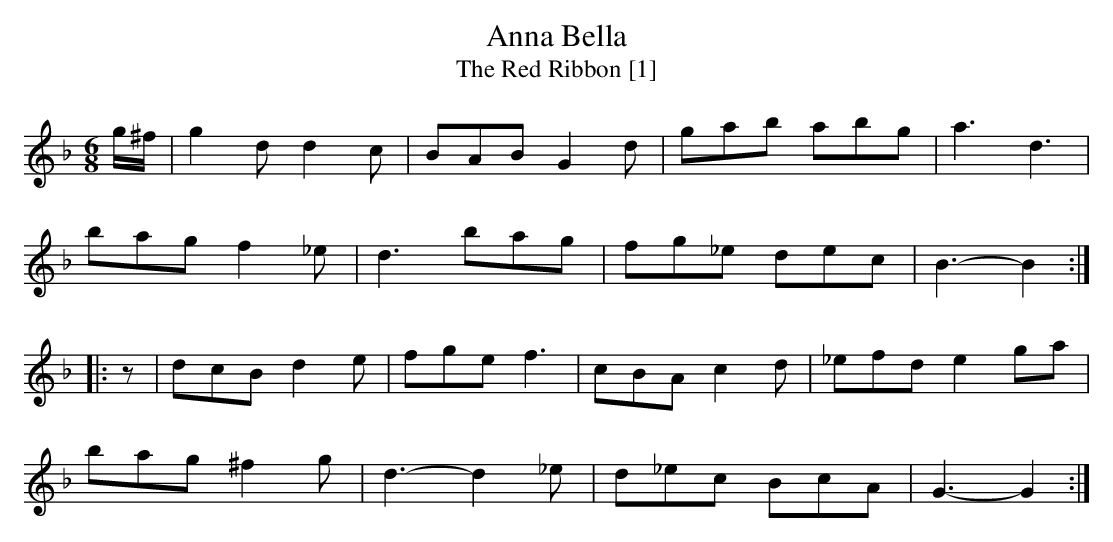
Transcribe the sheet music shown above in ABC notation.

X:1
T:Anna Bella
T:Red Ribbon [1], The
M:6/8
L:1/8
K:Gdor
g/^f/|g2d d2c|BAB G2d|gab abg|a3 d3|
bag f2_e|d3 bag|fg_e dec|B3-B2:|
|:z|dcB d2e|fge f3|cBA c2d|_efd e2 ga|
bag ^f2g|d3-d2_e|d_ec BcA|G3-G2:|]
